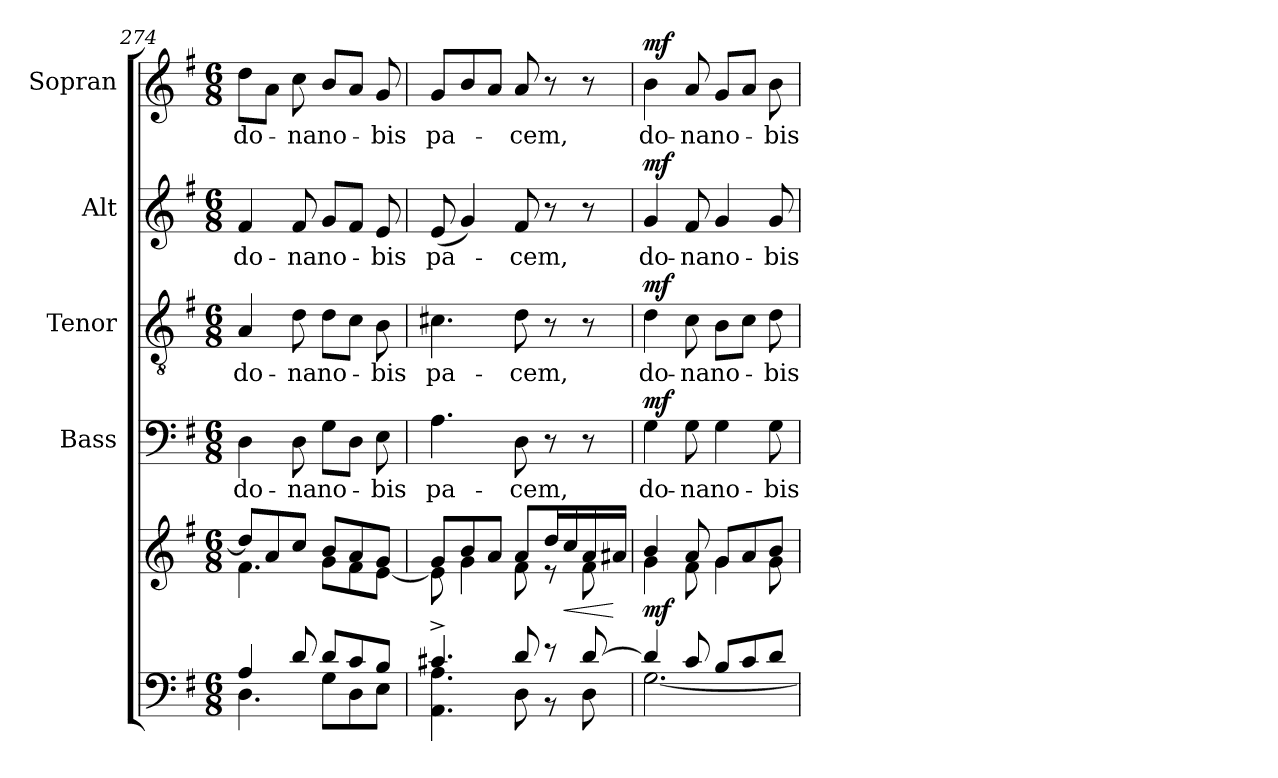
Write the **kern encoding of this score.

**kern	**kern	**dynam	**kern	**text	**dynam	**kern	**text	**dynam	**kern	**text	**dynam	**kern	**text	**dynam
*part5	*part5	*part5	*part4	*part4	*part4	*part3	*part3	*part3	*part2	*part2	*part2	*part1	*part1	*part1
*staff6	*staff5	*staff5/6	*staff4	*staff4	*staff4	*staff3	*staff3	*staff3	*staff2	*staff2	*staff2	*staff1	*staff1	*staff1
*	*	*	*I"Bass	*	*	*I"Tenor	*	*	*I"Alt	*	*	*I"Sopran	*	*
*	*	*	*I'B.	*	*	*I'T.	*	*	*I'A.	*	*	*I'S.	*	*
*clefF4	*clefG2	*	*clefF4	*	*	*clefGv2	*	*	*clefG2	*	*	*clefG2	*	*
*k[f#]	*k[f#]	*	*k[f#]	*	*	*k[f#]	*	*	*k[f#]	*	*	*k[f#]	*	*
*G:	*G:	*	*G:	*	*	*G:	*	*	*G:	*	*	*G:	*	*
*M6/8	*M6/8	*	*M6/8	*	*	*M6/8	*	*	*M6/8	*	*	*M6/8	*	*
=274	=274	=274	=274	=274	=274	=274	=274	=274	=274	=274	=274	=274	=274	=274
*^	*^	*	*	*	*	*	*	*	*	*	*	*	*	*
!	!	!	!	!	!	!LO:LY:b	!	!	!LO:LY:b	!	!	!LO:LY:b	!	!	!LO:LY:b	!
4A/	4.D\	8dd/L]	4.f#\	.	4D\	do-	.	4A/	do-	.	4f#/	do-	.	8dd\L	do-	.
.	.	8a/	.	.	.	.	.	.	.	.	.	.	.	8a\J	.	.
!	!	!	!	!	!	!LO:LY:b	!	!	!LO:LY:b	!	!	!LO:LY:b	!	!	!LO:LY:b	!
8d/	.	8cc/J	.	.	8D\	-na	.	8d\	-na	.	8f#/	-na	.	8cc\	-na	.
!	!	!	!	!	!	!LO:LY:b	!	!	!LO:LY:b	!	!	!LO:LY:b	!	!	!LO:LY:b	!
8d/L	8G\L	8b/L	8g\L	.	8G\L	no-	.	8d\L	no-	.	8g/L	no-	.	8b/L	no-	.
8c/	8D\	8a/	8f#\	.	8D\J	.	.	8c\J	.	.	8f#/J	.	.	8a/J	.	.
!	!	!	!	!	!	!LO:LY:b	!	!	!LO:LY:b	!	!	!LO:LY:b	!	!	!LO:LY:b	!
8B/J	8E\J	8g/J	[<8e\J	.	8E\	-bis	.	8B\	-bis	.	8e/	-bis	.	8g/	-bis	.
=275	=275	=275	=275	=275	=275	=275	=275	=275	=275	=275	=275	=275	=275	=275	=275	=275
!	!	!	!	!	!	!LO:LY:b	!	!	!LO:LY:b	!	!	!LO:LY:b	!	!	!LO:LY:b	!
4.c#X^>/	4.AA\ 4.A\	8g/L	8e\]	.	4.A\	pa-	.	4.c#X\	pa-	.	(<8e/	pa-	.	8g/L	pa-	.
.	.	8b/	4g\	.	.	.	.	.	.	.	4g/)	.	.	8b/	.	.
.	.	8a/J	.	.	.	.	.	.	.	.	.	.	.	8a/J	.	.
!	!	!	!	!	!	!LO:LY:b	!	!	!LO:LY:b	!	!	!LO:LY:b	!	!	!LO:LY:b	!
8d/	8D\	8a/L	8f#\	.	8D\	-cem,	.	8d\	-cem,	.	8f#/	-cem,	.	8a/	-cem,	.
8r	8r	16dd/L	8re	.	8r	.	.	8r	.	.	8r	.	.	8r	.	.
!	!	!	!	!LO:HP:b	!	!	!	!	!	!	!	!	!	!	!	!
.	.	16cc/	.	<	.	.	.	.	.	.	.	.	.	.	.	.
[>8d/	8D\	16a/	8f#\	.	8r	.	.	8r	.	.	8r	.	.	8r	.	.
.	.	16a#X/JJ	.	[	.	.	.	.	.	.	.	.	.	.	.	.
=276	=276	=276	=276	=276	=276	=276	=276	=276	=276	=276	=276	=276	=276	=276	=276	=276
!	!	!	!	!LO:DY:b	!	!LO:LY:b	!LO:DY:a	!	!LO:LY:b	!LO:DY:a	!	!LO:LY:b	!LO:DY:a	!	!LO:LY:b	!LO:DY:a
4d/]	[<2.G\	4b/	4g\	mf	4G\	do-	mf	4d\	do-	mf	4g/	do-	mf	4b\	do-	mf
!	!	!	!	!	!	!LO:LY:b	!	!	!LO:LY:b	!	!	!LO:LY:b	!	!	!LO:LY:b	!
8c/	.	8a/	8f#\	.	8G\	-na	.	8c\	-na	.	8f#/	-na	.	8a/	-na	.
!	!	!	!	!	!	!LO:LY:b	!	!	!LO:LY:b	!	!	!LO:LY:b	!	!	!LO:LY:b	!
8B/L	.	8g/L	4g\	.	4G\	no-	.	8B\L	no-	.	4g/	no-	.	8g/L	no-	.
8c/	.	8a/	.	.	.	.	.	8c\J	.	.	.	.	.	8a/J	.	.
!	!	!	!	!	!	!LO:LY:b	!	!	!LO:LY:b	!	!	!LO:LY:b	!	!	!LO:LY:b	!
8d/J	.	8b/J	8g\	.	8G\	-bis	.	8d\	-bis	.	8g/	-bis	.	8b\	-bis	.
*v	*v	*	*	*	*	*	*	*	*	*	*	*	*	*	*	*
*	*v	*v	*	*	*	*	*	*	*	*	*	*	*	*	*
=	=	=	=	=	=	=	=	=	=	=	=	=	=	=
*-	*-	*-	*-	*-	*-	*-	*-	*-	*-	*-	*-	*-	*-	*-
